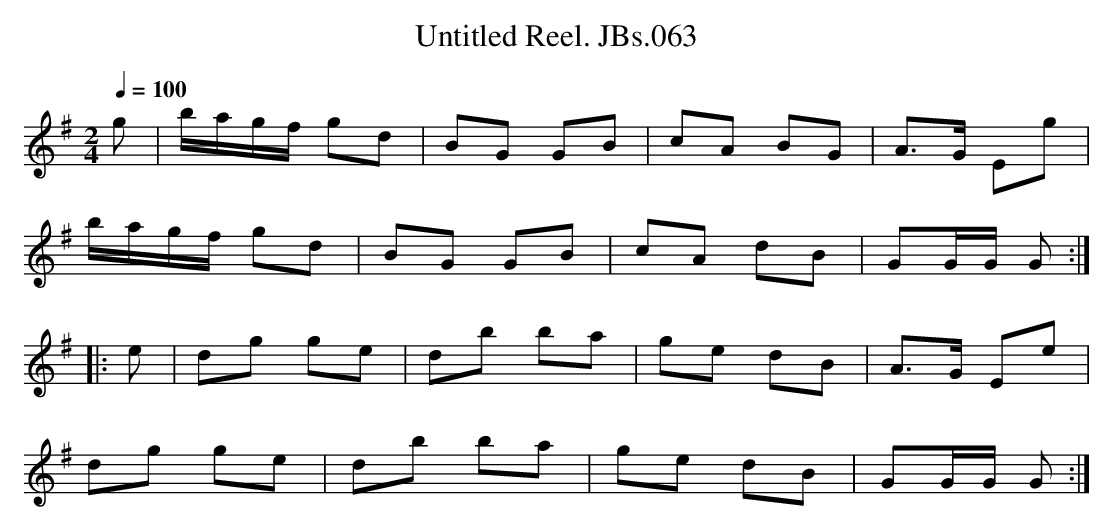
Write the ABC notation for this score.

X:1
T:Untitled Reel. JBs.063
M:2/4
L:1/16
Q:1/4=100
K:G
g2|bagf g2d2|B2G2 G2B2|c2A2 B2G2|A3G E2g2|
bagf g2d2|B2G2 G2B2|c2A2 d2B2|G2GG G2:|
|:e2|d2g2 g2e2|d2b2 b2a2|g2e2 d2B2|A3G E2e2|
d2g2 g2e2|d2b2 b2a2|g2e2 d2B2|G2GG G2:|
